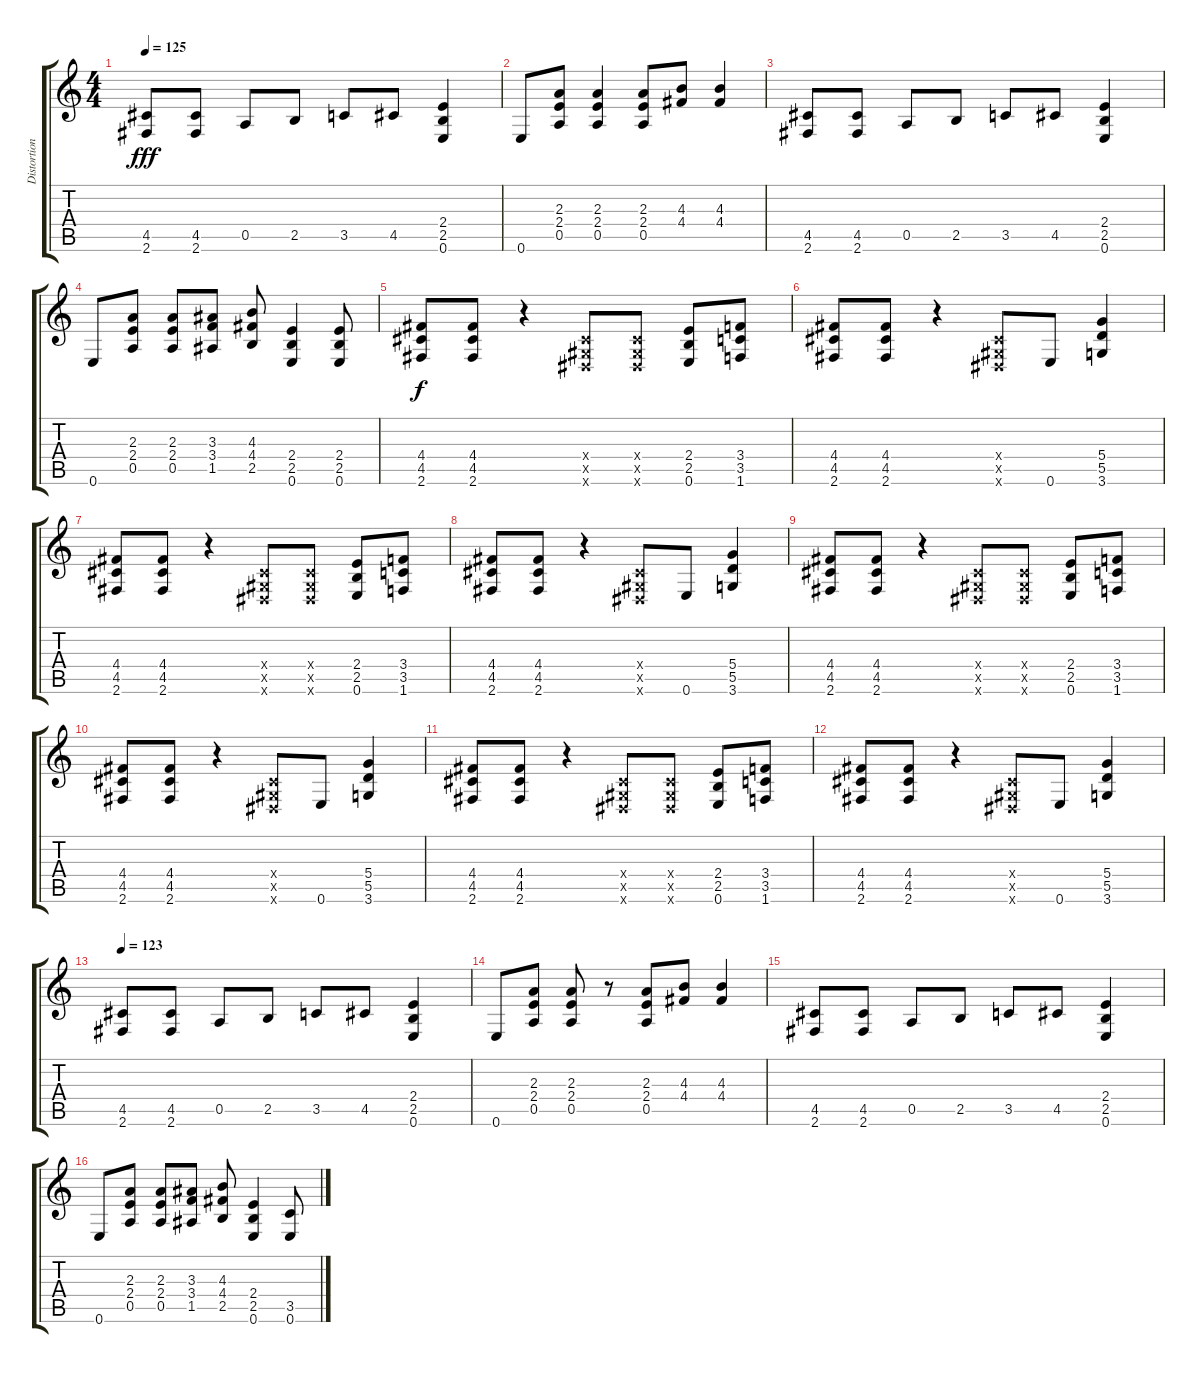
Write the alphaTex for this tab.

\track ("Distortion guitar 1" "Distortion") {instrument distortionguitar}
\staff {score tabs}
\tuning (E4 B3 G3 D3 A2 E2) {hide}
\ts (4 4)
\tempo 125
\clef g2
\ks c
(4.5 2.6).8{dy fff} (4.5 2.6).8 0.5.8 2.5.8 3.5.8 4.5.8 (2.4 2.5 0.6).4 |
0.6.8 (2.3 2.4 0.5).8 (2.3 2.4 0.5).4 (2.3 2.4 0.5).8 (4.3 4.4).8 (4.3 4.4).4 |
(4.5 2.6).8 (4.5 2.6).8 0.5.8 2.5.8 3.5.8 4.5.8 (2.4 2.5 0.6).4 |
0.6.8 (2.3 2.4 0.5).8 (2.3 2.4 0.5).8 (3.3 3.4 1.5).8 (4.3 4.4 2.5).8 (2.4 2.5 0.6).4 (2.4 2.5 0.6).8 |
(4.4 4.5 2.6).8{dy f} (4.4 4.5 2.6).8 r.4 (-1.4{x} -1.5{x} -1.6{x}).8 (-1.4{x} -1.5{x} -1.6{x}).8 (2.4 2.5 0.6).8 (3.4 3.5 1.6).8 |
(4.4 4.5 2.6).8 (4.4 4.5 2.6).8 r.4 (-1.4{x} -1.5{x} -1.6{x}).8 0.6.8 (5.4 5.5 3.6).4 |
(4.4 4.5 2.6).8 (4.4 4.5 2.6).8 r.4 (-1.4{x} -1.5{x} -1.6{x}).8 (-1.4{x} -1.5{x} -1.6{x}).8 (2.4 2.5 0.6).8 (3.4 3.5 1.6).8 |
(4.4 4.5 2.6).8 (4.4 4.5 2.6).8 r.4 (-1.4{x} -1.5{x} -1.6{x}).8 0.6.8 (5.4 5.5 3.6).4 |
(4.4 4.5 2.6).8 (4.4 4.5 2.6).8 r.4 (-1.4{x} -1.5{x} -1.6{x}).8 (-1.4{x} -1.5{x} -1.6{x}).8 (2.4 2.5 0.6).8 (3.4 3.5 1.6).8 |
(4.4 4.5 2.6).8 (4.4 4.5 2.6).8 r.4 (-1.4{x} -1.5{x} -1.6{x}).8 0.6.8 (5.4 5.5 3.6).4 |
(4.4 4.5 2.6).8 (4.4 4.5 2.6).8 r.4 (-1.4{x} -1.5{x} -1.6{x}).8 (-1.4{x} -1.5{x} -1.6{x}).8 (2.4 2.5 0.6).8 (3.4 3.5 1.6).8 |
(4.4 4.5 2.6).8 (4.4 4.5 2.6).8 r.4 (-1.4{x} -1.5{x} -1.6{x}).8 0.6.8 (5.4 5.5 3.6).4 |
\tempo 123
(4.5 2.6).8 (4.5 2.6).8 0.5.8 2.5.8 3.5.8 4.5.8 (2.4 2.5 0.6).4 |
0.6.8 (2.3 2.4 0.5).8 (2.3 2.4 0.5).8 r.8 (2.3 2.4 0.5).8 (4.3 4.4).8 (4.3 4.4).4 |
(4.5 2.6).8 (4.5 2.6).8 0.5.8 2.5.8 3.5.8 4.5.8 (2.4 2.5 0.6).4 |
0.6.8 (2.3 2.4 0.5).8 (2.3 2.4 0.5).8 (3.3 3.4 1.5).8 (4.3 4.4 2.5).8 (2.4 2.5 0.6).4 (3.5 0.6).8
